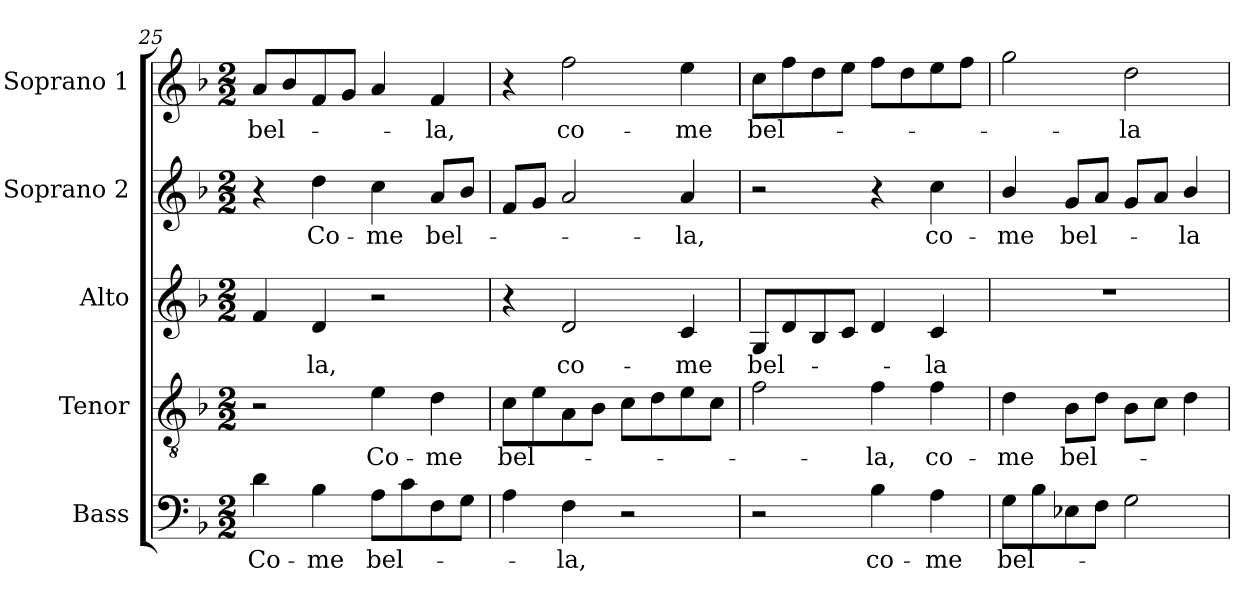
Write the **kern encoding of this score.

**kern	**text	**kern	**text	**kern	**text	**kern	**text	**kern	**text
*part5	*part5	*part4	*part4	*part3	*part3	*part2	*part2	*part1	*part1
*staff5	*staff5	*staff4	*staff4	*staff3	*staff3	*staff2	*staff2	*staff1	*staff1
*I"Bass	*	*I"Tenor	*	*I"Alto	*	*I"Soprano 2	*	*I"Soprano 1	*
*I'B	*	*I'T	*	*I'A	*	*I'S2	*	*I'S1	*
!!LO:LB:g=z
*clefF4	*	*clefGv2	*	*clefG2	*	*clefG2	*	*clefG2	*
*	*	*ITrd7c12	*	*	*	*	*	*	*
*k[b-]	*	*k[b-]	*	*k[b-]	*	*k[b-]	*	*k[b-]	*
*F:	*	*F:	*	*F:	*	*F:	*	*F:	*
*M2/2	*	*M2/2	*	*M2/2	*	*M2/2	*	*M2/2	*
=25	=25	=25	=25	=25	=25	=25	=25	=25	=25
!	!LO:LY:b:color=#000000	!	!	!	!	!	!	!	!
!	!	!	!	!	!	!	!	!	!LO:LY:b:color=#000000
4di\	Co-	2r	.	4fi/	.	4r	.	8ai/L	bel-
.	.	.	.	.	.	.	.	8b-i/	.
!	!LO:LY:b:color=#000000	!	!	!	!	!	!	!	!
!	!	!	!	!	!LO:LY:b:color=#000000	!	!	!	!
!	!	!	!	!	!	!	!LO:LY:b:color=#000000	!	!
4B-i\	-me	.	.	4di/	-la,	4ddi\	Co-	8fi/	.
.	.	.	.	.	.	.	.	8gi/J	.
!	!LO:LY:b:color=#000000	!	!	!	!	!	!	!	!
!	!	!	!LO:LY:b:color=#000000	!	!	!	!	!	!
!	!	!	!	!	!	!	!LO:LY:b:color=#000000	!	!
8Ai\L	bel-	4Ei\	Co-	2r	.	4cci\	-me	4ai/	.
8ci\	.	.	.	.	.	.	.	.	.
!	!	!	!LO:LY:b:color=#000000	!	!	!	!	!	!
!	!	!	!	!	!	!	!LO:LY:b:color=#000000	!	!
!	!	!	!	!	!	!	!	!	!LO:LY:b:color=#000000
8Fi\	.	4Di\	-me	.	.	8ai/L	bel-	4fi/	-la,
8Gi\J	.	.	.	.	.	8b-i/J	.	.	.
=26	=26	=26	=26	=26	=26	=26	=26	=26	=26
!	!	!	!LO:LY:b:color=#000000	!	!	!	!	!	!
4Ai\	.	8Ci\L	bel-	4r	.	8fi/L	.	4r	.
.	.	8Ei\	.	.	.	8gi/J	.	.	.
!	!LO:LY:b:color=#000000	!	!	!	!	!	!	!	!
!	!	!	!	!	!LO:LY:b:color=#000000	!	!	!	!
!	!	!	!	!	!	!	!	!	!LO:LY:b:color=#000000
4Fi\	-la,	8AAi\	.	2di/	co-	2ai/	.	2ffi\	co-
.	.	8BB-i\J	.	.	.	.	.	.	.
2r	.	8Ci\L	.	.	.	.	.	.	.
.	.	8Di\	.	.	.	.	.	.	.
!	!	!	!	!	!LO:LY:b:color=#000000	!	!	!	!
!	!	!	!	!	!	!	!LO:LY:b:color=#000000	!	!
!	!	!	!	!	!	!	!	!	!LO:LY:b:color=#000000
.	.	8Ei\	.	4ci/	-me	4ai/	-la,	4eei\	-me
.	.	8Ci\J	.	.	.	.	.	.	.
=27	=27	=27	=27	=27	=27	=27	=27	=27	=27
!	!	!	!	!	!LO:LY:b:color=#000000	!	!	!	!
!	!	!	!	!	!	!	!	!	!LO:LY:b:color=#000000
2r	.	2Fi\	.	8Gi/L	bel-	2r	.	8cci\L	bel-
.	.	.	.	8di/	.	.	.	8ffi\	.
.	.	.	.	8B-i/	.	.	.	8ddi\	.
.	.	.	.	8ci/J	.	.	.	8eei\J	.
!	!LO:LY:b:color=#000000	!	!	!	!	!	!	!	!
!	!	!	!LO:LY:b:color=#000000	!	!	!	!	!	!
4B-i\	co-	4Fi\	-la,	4di/	.	4r	.	8ffi\L	.
.	.	.	.	.	.	.	.	8ddi\	.
!	!LO:LY:b:color=#000000	!	!	!	!	!	!	!	!
!	!	!	!LO:LY:b:color=#000000	!	!	!	!	!	!
!	!	!	!	!	!LO:LY:b:color=#000000	!	!	!	!
!	!	!	!	!	!	!	!LO:LY:b:color=#000000	!	!
4Ai\	-me	4Fi\	co-	4ci/	-la	4cci\	co-	8eei\	.
.	.	.	.	.	.	.	.	8ffi\J	.
=28	=28	=28	=28	=28	=28	=28	=28	=28	=28
!	!LO:LY:b:color=#000000	!	!	!	!	!	!	!	!
!	!	!	!LO:LY:b:color=#000000	!	!	!	!	!	!
!	!	!	!	!	!	!	!LO:LY:b:color=#000000	!	!
8Gi\L	bel-	4Di\	-me	1r	.	4b-i/	-me	2ggi\	.
8B-i\	.	.	.	.	.	.	.	.	.
!	!	!	!LO:LY:b:color=#000000	!	!	!	!	!	!
!	!	!	!	!	!	!	!LO:LY:b:color=#000000	!	!
8E-Xi\	.	8BB-i\L	bel-	.	.	8gi/L	bel-	.	.
8Fi\J	.	8Di\J	.	.	.	8ai/J	.	.	.
!	!	!	!	!	!	!	!	!	!LO:LY:b:color=#000000
2Gi\	.	8BB-i\L	.	.	.	8gi/L	.	2ddi\	-la
.	.	8Ci\J	.	.	.	8ai/J	.	.	.
!	!	!	!	!	!	!	!LO:LY:b:color=#000000	!	!
.	.	4Di\	.	.	.	4b-i/	-la	.	.
=	=	=	=	=	=	=	=	=	=
*-	*-	*-	*-	*-	*-	*-	*-	*-	*-
